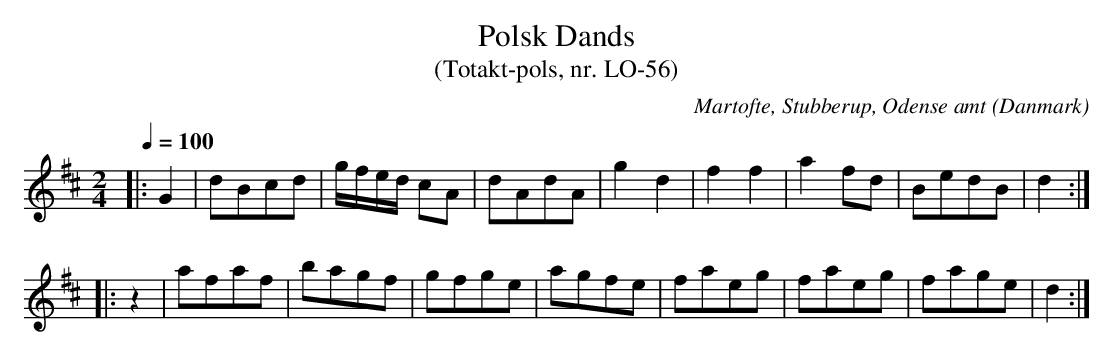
X:1
T:Polsk Dands
T:(Totakt-pols, nr. LO-56)
O:Martofte, Stubberup, Odense amt (Danmark)
M:2/4
L:1/8
Q:1/4=100
K:D
|: G2 | dBcd | g/f/e/d/ cA | dAdA | g2 d2 | f2 f2 | a2 fd | BedB | d2 :|
|: z2 | afaf | bagf | gfge | agfe | faeg | faeg | fage | d2 :|
